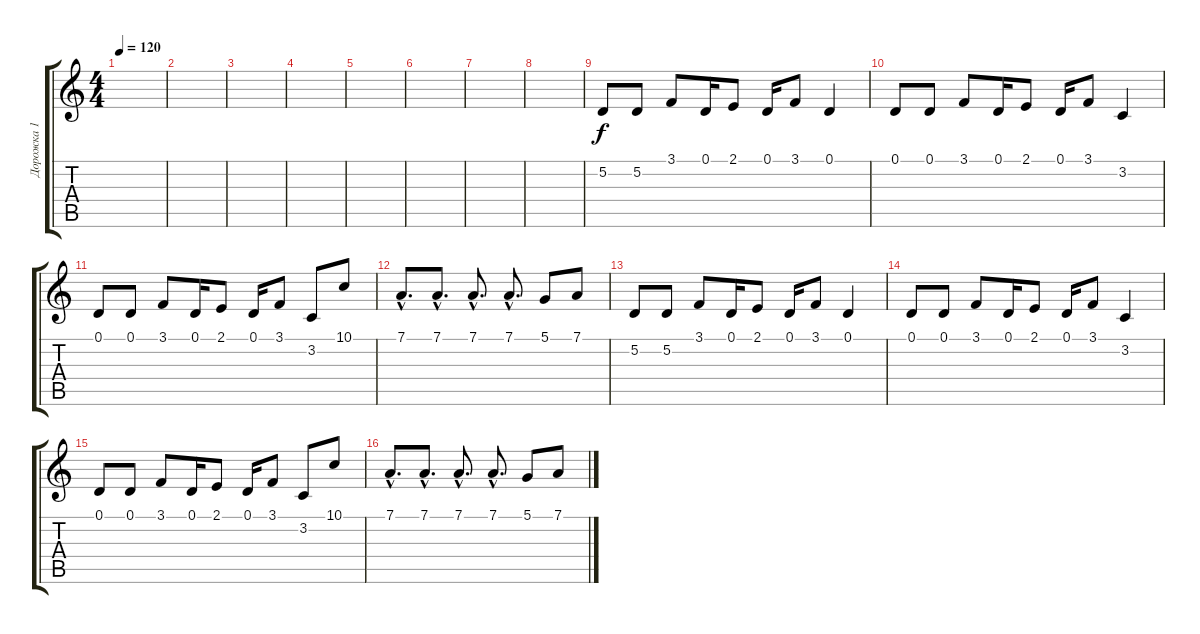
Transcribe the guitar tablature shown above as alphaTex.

\track ("Дорожка 1" "Дорожка 1") {instrument lead2sawtooth}
\staff {score tabs}
\tuning (D4 A3 F3 C3 G2 D2) {hide}
\ts (4 4)
\tempo 120
\clef g2
\ks c
|
|
|
|
|
|
|
|
5.2.8 5.2.8 3.1.8 0.1.16 2.1.8 0.1.16 3.1.8 0.1.4 |
0.1.8 0.1.8 3.1.8 0.1.16 2.1.8 0.1.16 3.1.8 3.2.4 |
0.1.8 0.1.8 3.1.8 0.1.16 2.1.8 0.1.16 3.1.8 3.2.8 10.1.8 |
7.1{hac}.8{d} 7.1{hac}.8{d} 7.1{hac}.8{d} 7.1{hac}.8{d} 5.1.8 7.1.8 |
5.2.8 5.2.8 3.1.8 0.1.16 2.1.8 0.1.16 3.1.8 0.1.4 |
0.1.8 0.1.8 3.1.8 0.1.16 2.1.8 0.1.16 3.1.8 3.2.4 |
0.1.8 0.1.8 3.1.8 0.1.16 2.1.8 0.1.16 3.1.8 3.2.8 10.1.8 |
7.1{hac}.8{d} 7.1{hac}.8{d} 7.1{hac}.8{d} 7.1{hac}.8{d} 5.1.8 7.1.8
